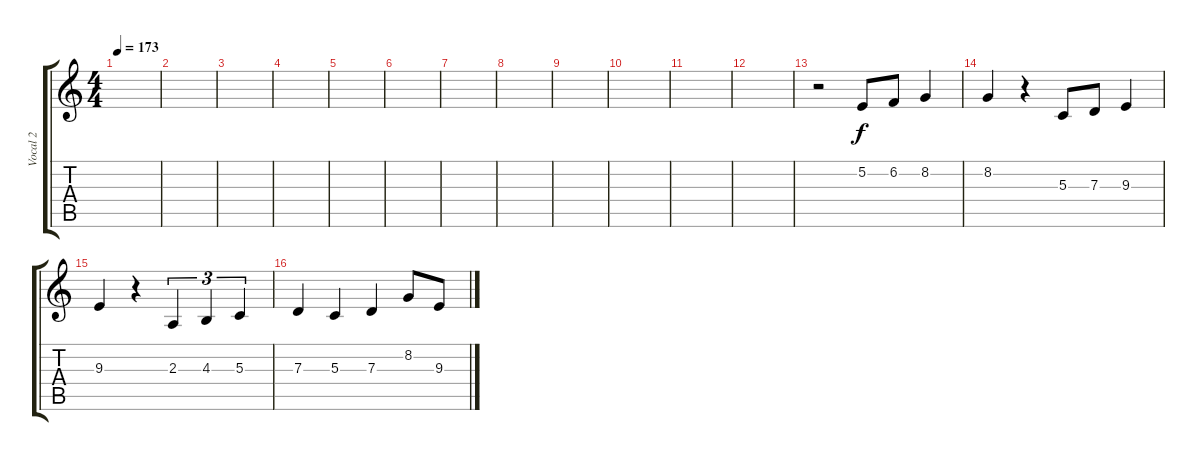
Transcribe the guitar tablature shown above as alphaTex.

\track ("Vocal 2" "Vocal 2") {instrument clarinet}
\staff {score tabs}
\tuning (E4 B3 G3 D3 A2 E2) {hide}
\ts (4 4)
\tempo 173
\clef g2
\ks c
|
|
|
|
|
|
|
|
|
|
|
|
r.2 5.2.8 6.2.8 8.2.4 |
8.2.4 r.4 5.3.8 7.3.8 9.3.4 |
9.3.4 r.4 2.3.4{tu (3 2)} 4.3.4{tu (3 2)} 5.3.4{tu (3 2)} |
7.3.4 5.3.4 7.3.4 8.2.8 9.3.8
